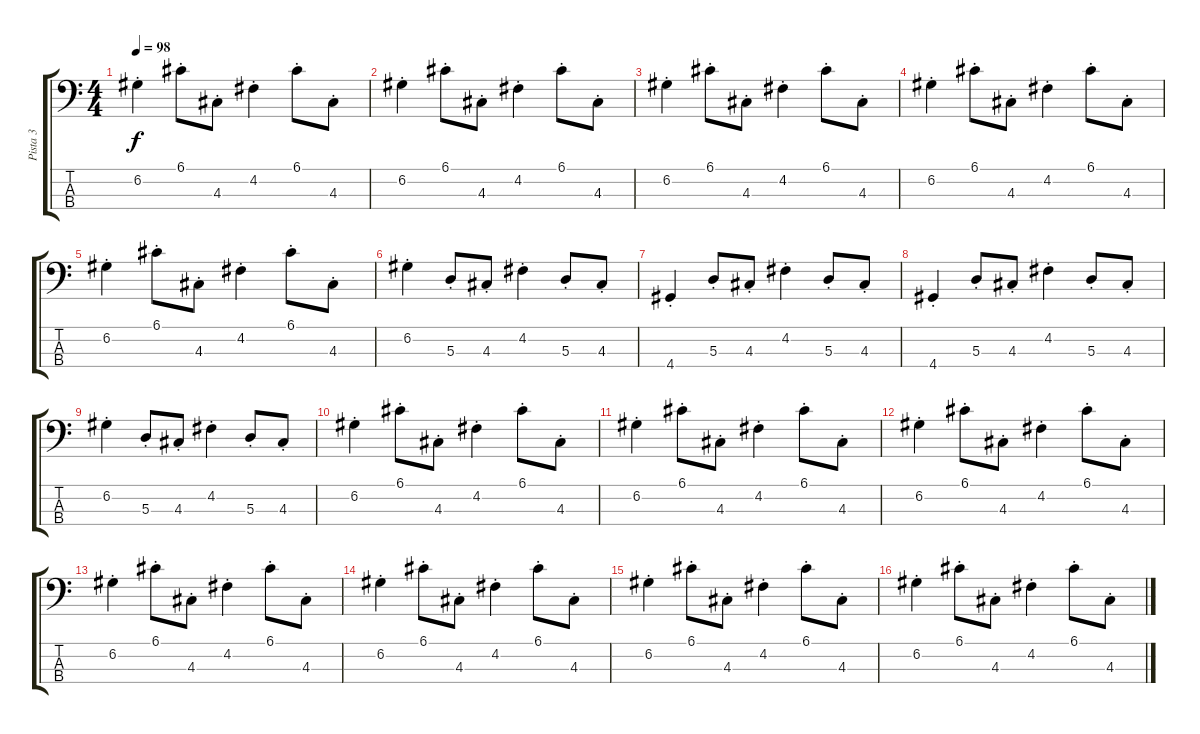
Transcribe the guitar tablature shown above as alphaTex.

\track ("Pista 3" "Pista 3") {instrument electricbassfinger}
\staff {score tabs}
\tuning (G2 D2 A1 E1) {hide}
\ts (4 4)
\tempo 98
\clef f4
\ks c
6.2{st}.4{dy f} 6.1{st}.8 4.3{st}.8 4.2{st}.4 6.1{st}.8 4.3{st}.8 |
6.2{st}.4 6.1{st}.8 4.3{st}.8 4.2{st}.4 6.1{st}.8 4.3{st}.8 |
6.2{st}.4 6.1{st}.8 4.3{st}.8 4.2{st}.4 6.1{st}.8 4.3{st}.8 |
6.2{st}.4 6.1{st}.8 4.3{st}.8 4.2{st}.4 6.1{st}.8 4.3{st}.8 |
6.2{st}.4 6.1{st}.8 4.3{st}.8 4.2{st}.4 6.1{st}.8 4.3{st}.8 |
6.2{st}.4 5.3{st}.8 4.3{st}.8 4.2{st}.4 5.3{st}.8 4.3{st}.8 |
4.4{st}.4 5.3{st}.8 4.3{st}.8 4.2{st}.4 5.3{st}.8 4.3{st}.8 |
4.4{st}.4 5.3{st}.8 4.3{st}.8 4.2{st}.4 5.3{st}.8 4.3{st}.8 |
6.2{st}.4 5.3{st}.8 4.3{st}.8 4.2{st}.4 5.3{st}.8 4.3{st}.8 |
6.2{st}.4 6.1{st}.8 4.3{st}.8 4.2{st}.4 6.1{st}.8 4.3{st}.8 |
6.2{st}.4 6.1{st}.8 4.3{st}.8 4.2{st}.4 6.1{st}.8 4.3{st}.8 |
6.2{st}.4 6.1{st}.8 4.3{st}.8 4.2{st}.4 6.1{st}.8 4.3{st}.8 |
6.2{st}.4 6.1{st}.8 4.3{st}.8 4.2{st}.4 6.1{st}.8 4.3{st}.8 |
6.2{st}.4 6.1{st}.8 4.3{st}.8 4.2{st}.4 6.1{st}.8 4.3{st}.8 |
6.2{st}.4 6.1{st}.8 4.3{st}.8 4.2{st}.4 6.1{st}.8 4.3{st}.8 |
6.2{st}.4 6.1{st}.8 4.3{st}.8 4.2{st}.4 6.1{st}.8 4.3{st}.8
